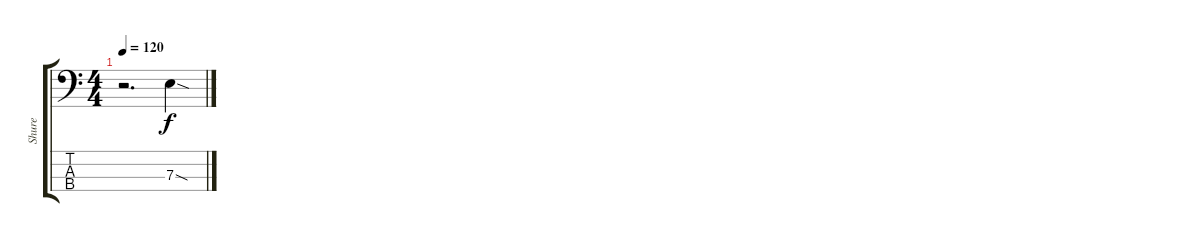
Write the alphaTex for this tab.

\track ("Shure" "Shure") {instrument electricbassfinger}
\staff {score tabs}
\tuning (G2 D2 A1 E1) {hide}
\ts (4 4)
\tempo 120
\clef f4
\ks c
r.2{d dy f} 7.3{sod}.4
